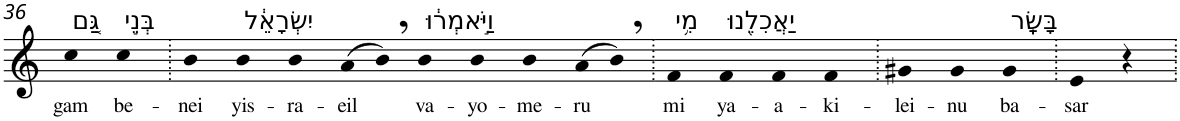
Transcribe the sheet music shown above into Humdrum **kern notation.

**kern	**text
*part1	*part1
*staff1	*staff1
*I"Piano	*
*I'Pno	*
!!LO:PB:g=z
*clefG2	*
*k[]	*
=36	=36
!LO:TX:a:t=גַּ֚ם	!
!	!LO:LY:b
4cc	gam
!LO:TX:a:t=בְּנֵ֣י	!
!	!LO:LY:b
4cc	be-
=37.	=37.
!	!LO:LY:b
4b	-nei
!LO:TX:a:t=יִשְׂרָאֵ֔ל	!
!	!LO:LY:b
4b	yis-
!	!LO:LY:b
4b	-ra-
!	!LO:LY:b
(>8a	-eil
8b,)	.
!LO:TX:a:t=וַיֹּ֣אמְר֔וּ	!
!	!LO:LY:b
4b	va-
!	!LO:LY:b
4b	-yo-
!	!LO:LY:b
4b	-me-
!	!LO:LY:b
(>8a	-ru
8b,)	.
=38.	=38.
!LO:TX:a:t=מִ֥י	!
!	!LO:LY:b
4f	mi
!LO:TX:a:t=יַאֲכִלֵ֖נוּ	!
!	!LO:LY:b
4f	ya-
!	!LO:LY:b
4f	-a-
!	!LO:LY:b
4f	-ki-
=39.	=39.
!	!LO:LY:b
4g#X	-lei-
!	!LO:LY:b
4g#	-nu
!LO:TX:a:t=בָּשָֽׂר	!
!	!LO:LY:b
4g#	ba-
=40.	=40.
!	!LO:LY:b
4e	-sar
4r	.
=.	=.
*-	*-
